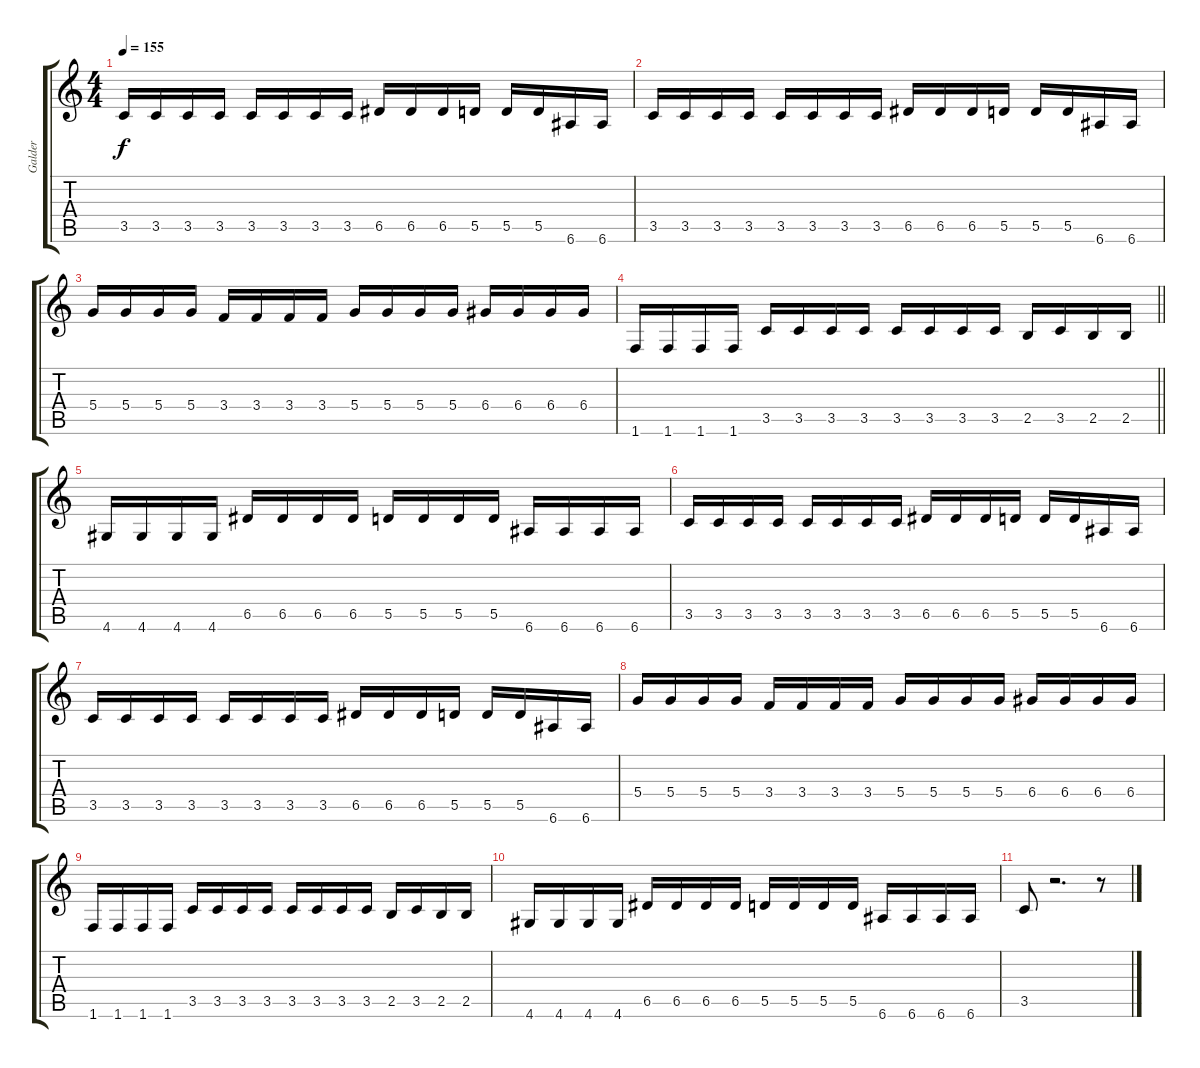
\track ("Galder" "Galder") {instrument distortionguitar}
\staff {score tabs}
\tuning (E4 B3 G3 D3 A2 E2) {hide}
\ts (4 4)
\tempo 155
\clef g2
\ks c
3.5.16{dy f} 3.5.16 3.5.16 3.5.16 3.5.16 3.5.16 3.5.16 3.5.16 6.5.16 6.5.16 6.5.16 5.5.16 5.5.16 5.5.16 6.6.16 6.6.16 |
3.5.16 3.5.16 3.5.16 3.5.16 3.5.16 3.5.16 3.5.16 3.5.16 6.5.16 6.5.16 6.5.16 5.5.16 5.5.16 5.5.16 6.6.16 6.6.16 |
5.4.16 5.4.16 5.4.16 5.4.16 3.4.16 3.4.16 3.4.16 3.4.16 5.4.16 5.4.16 5.4.16 5.4.16 6.4.16 6.4.16 6.4.16 6.4.16 |
\barLineRight lightlight
1.6.16 1.6.16 1.6.16 1.6.16 3.5.16 3.5.16 3.5.16 3.5.16 3.5.16 3.5.16 3.5.16 3.5.16 2.5.16 3.5.16 2.5.16 2.5.16 |
4.6.16 4.6.16 4.6.16 4.6.16 6.5.16 6.5.16 6.5.16 6.5.16 5.5.16 5.5.16 5.5.16 5.5.16 6.6.16 6.6.16 6.6.16 6.6.16 |
3.5.16 3.5.16 3.5.16 3.5.16 3.5.16 3.5.16 3.5.16 3.5.16 6.5.16 6.5.16 6.5.16 5.5.16 5.5.16 5.5.16 6.6.16 6.6.16 |
3.5.16 3.5.16 3.5.16 3.5.16 3.5.16 3.5.16 3.5.16 3.5.16 6.5.16 6.5.16 6.5.16 5.5.16 5.5.16 5.5.16 6.6.16 6.6.16 |
5.4.16 5.4.16 5.4.16 5.4.16 3.4.16 3.4.16 3.4.16 3.4.16 5.4.16 5.4.16 5.4.16 5.4.16 6.4.16 6.4.16 6.4.16 6.4.16 |
1.6.16 1.6.16 1.6.16 1.6.16 3.5.16 3.5.16 3.5.16 3.5.16 3.5.16 3.5.16 3.5.16 3.5.16 2.5.16 3.5.16 2.5.16 2.5.16 |
4.6.16 4.6.16 4.6.16 4.6.16 6.5.16 6.5.16 6.5.16 6.5.16 5.5.16 5.5.16 5.5.16 5.5.16 6.6.16 6.6.16 6.6.16 6.6.16 |
3.5.8 r.2{d} r.8
